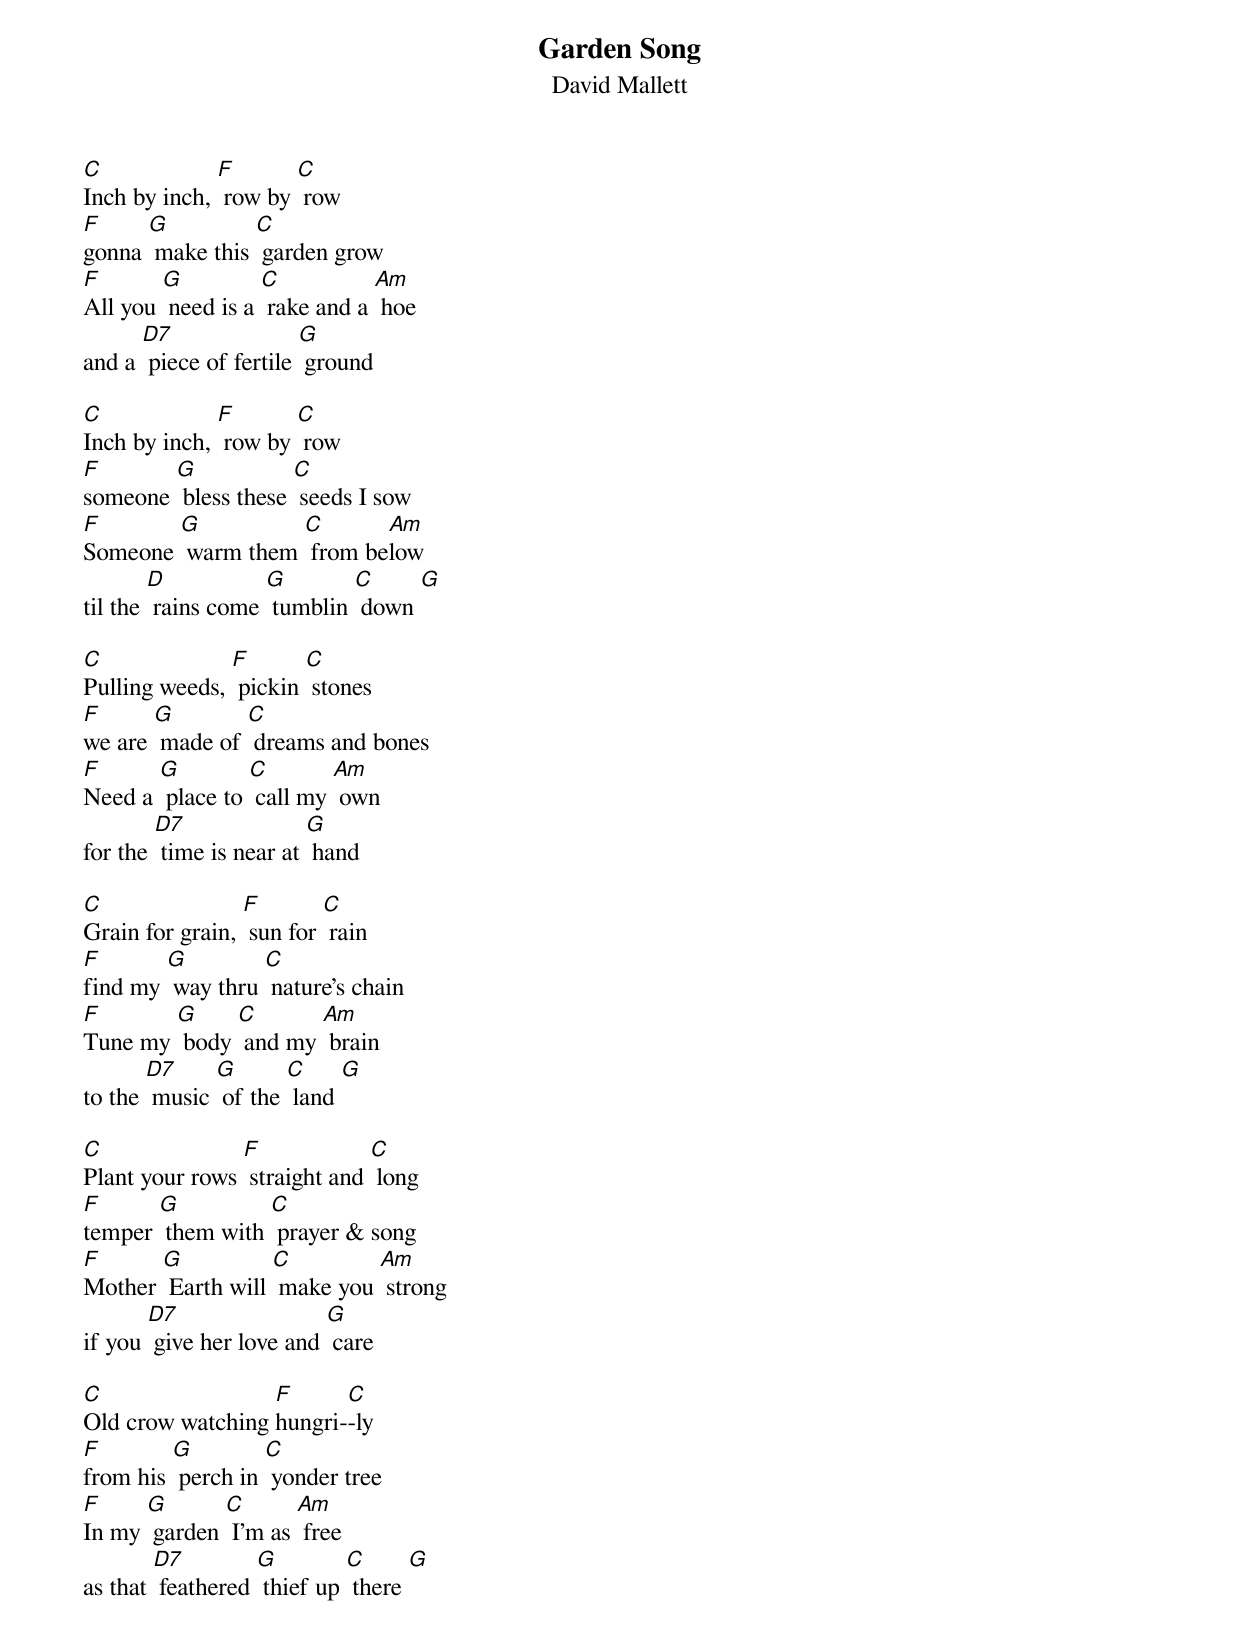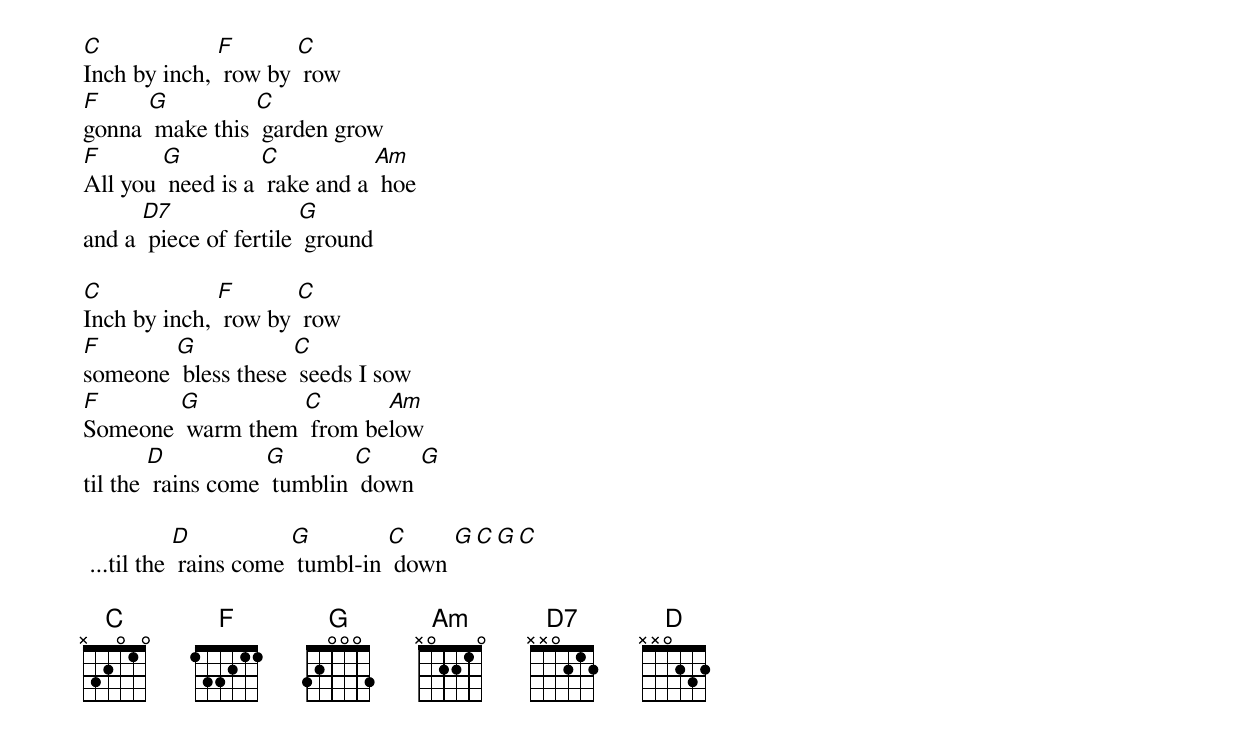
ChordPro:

{title: Garden Song}
{subtitle: David Mallett}
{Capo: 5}
[C]Inch by inch, [F] row by [C] row
[F]gonna [G] make this [C] garden grow
[F]All you [G] need is a [C] rake and a [Am] hoe
and a [D7] piece of fertile [G] ground

[C]Inch by inch, [F] row by [C] row
[F]someone [G] bless these [C] seeds I sow
[F]Someone [G] warm them [C] from be[Am]low
til the [D] rains come [G] tumblin [C] down [G]

[C]Pulling weeds, [F] pickin [C] stones
[F]we are [G] made of [C] dreams and bones
[F]Need a [G] place to [C] call my [Am] own
for the [D7] time is near at [G] hand

[C]Grain for grain, [F] sun for [C] rain
[F]find my [G] way thru [C] nature's chain
[F]Tune my [G] body [C] and my [Am] brain
to the [D7] music [G] of the [C] land [G]

[C]Plant your rows [F] straight and [C] long
[F]temper [G] them with [C] prayer & song
[F]Mother [G] Earth will [C] make you [Am] strong
if you [D7] give her love and [G] care

[C]Old crow watching [F]hungri-[C]-ly
[F]from his [G] perch in [C] yonder tree
[F]In my [G] garden [C] I'm as [Am] free
as that [D7] feathered [G] thief up [C] there [G]

[C]Inch by inch, [F] row by [C] row
[F]gonna [G] make this [C] garden grow
[F]All you [G] need is a [C] rake and a [Am] hoe
and a [D7] piece of fertile [G] ground

[C]Inch by inch, [F] row by [C] row
[F]someone [G] bless these [C] seeds I sow
[F]Someone [G] warm them [C] from be[Am]low
til the [D] rains come [G] tumblin [C] down [G]

 ...til the [D] rains come [G] tumbl-in [C] down [G][C][G][C]

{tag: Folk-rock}
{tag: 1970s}
